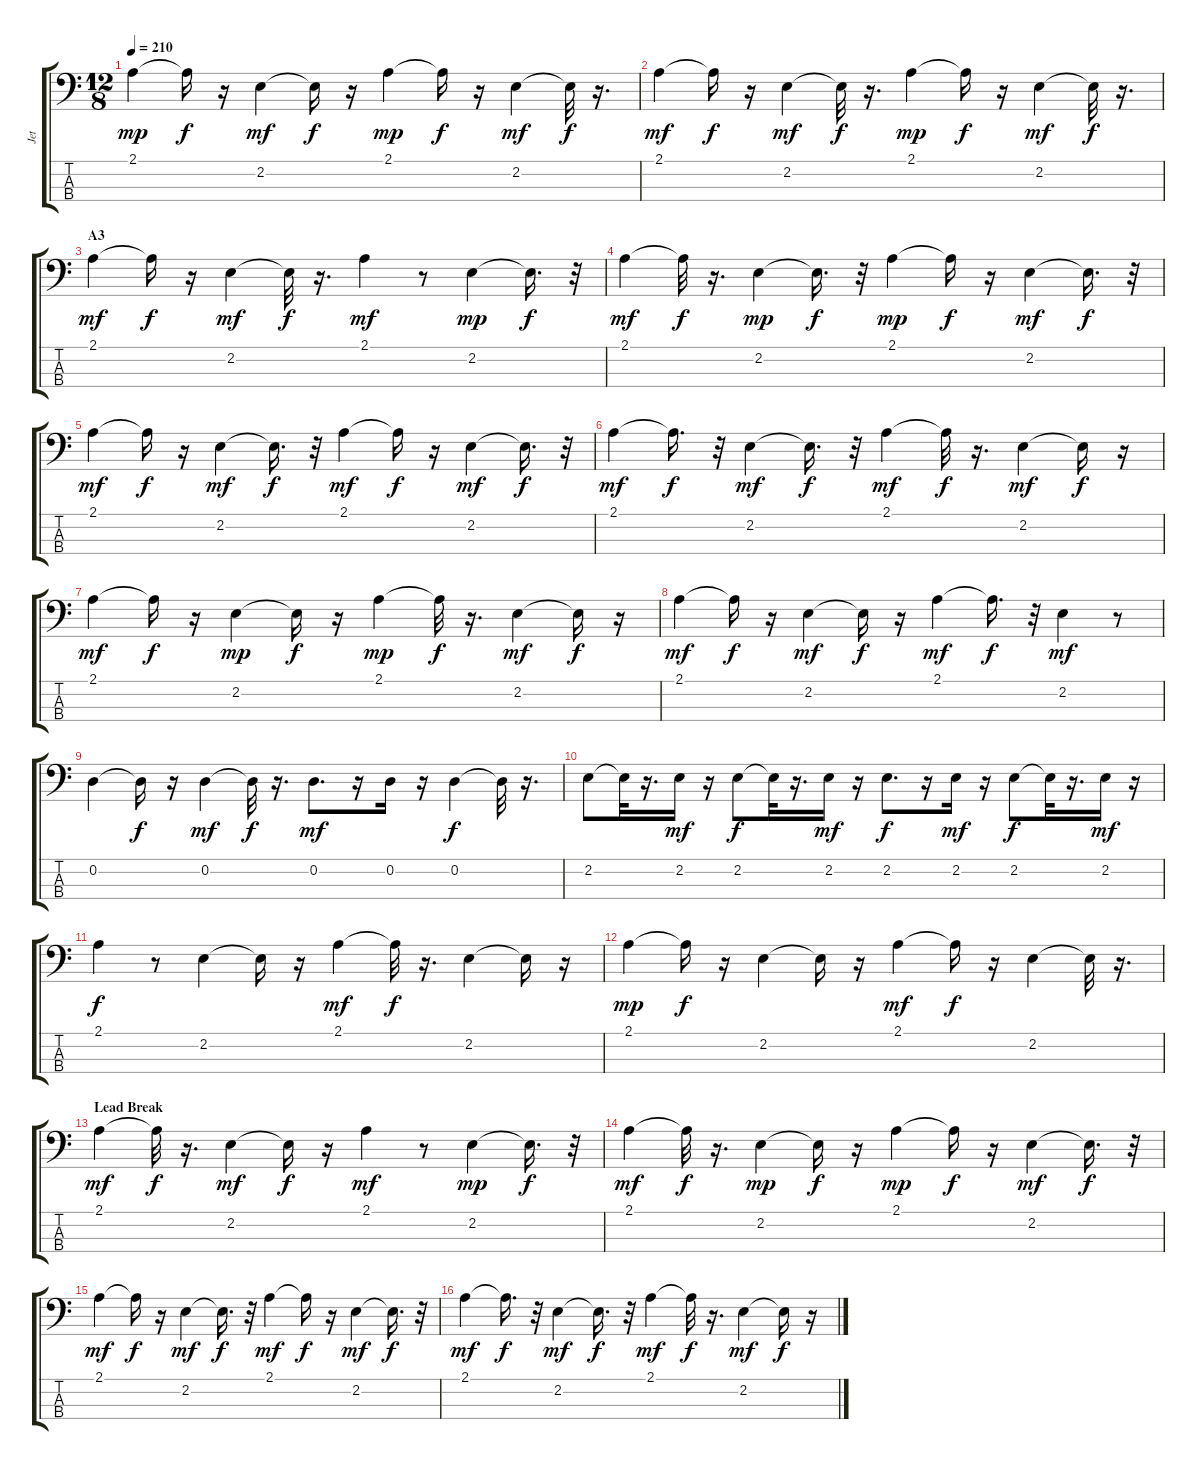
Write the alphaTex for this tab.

\track ("Jet" "Jet") {instrument electricbassfinger}
\staff {score tabs}
\tuning (G2 D2 A1 E1) {hide}
\ts (12 8)
\tempo 210
\clef f4
\ks c
2.1.4{dy mp} 2.1{t}.16{dy f} r.16 2.2.4{dy mf} 2.2{t}.16{dy f} r.16 2.1.4{dy mp} 2.1{t}.16{dy f} r.16 2.2.4{dy mf} 2.2{t}.32{dy f} r.16{d} |
2.1.4{dy mf} 2.1{t}.16{dy f} r.16 2.2.4{dy mf} 2.2{t}.32{dy f} r.16{d} 2.1.4{dy mp} 2.1{t}.16{dy f} r.16 2.2.4{dy mf} 2.2{t}.32{dy f} r.16{d} |
\section ("" "A3")
2.1.4{dy mf} 2.1{t}.16{dy f} r.16 2.2.4{dy mf} 2.2{t}.32{dy f} r.16{d} 2.1.4{dy mf} r.8 2.2.4{dy mp} 2.2{t}.16{d dy f} r.32 |
2.1.4{dy mf} 2.1{t}.32{dy f} r.16{d} 2.2.4{dy mp} 2.2{t}.16{d dy f} r.32 2.1.4{dy mp} 2.1{t}.16{dy f} r.16 2.2.4{dy mf} 2.2{t}.16{d dy f} r.32 |
2.1.4{dy mf} 2.1{t}.16{dy f} r.16 2.2.4{dy mf} 2.2{t}.16{d dy f} r.32 2.1.4{dy mf} 2.1{t}.16{dy f} r.16 2.2.4{dy mf} 2.2{t}.16{d dy f} r.32 |
2.1.4{dy mf} 2.1{t}.16{d dy f} r.32 2.2.4{dy mf} 2.2{t}.16{d dy f} r.32 2.1.4{dy mf} 2.1{t}.32{dy f} r.16{d} 2.2.4{dy mf} 2.2{t}.16{dy f} r.16 |
2.1.4{dy mf} 2.1{t}.16{dy f} r.16 2.2.4{dy mp} 2.2{t}.16{dy f} r.16 2.1.4{dy mp} 2.1{t}.32{dy f} r.16{d} 2.2.4{dy mf} 2.2{t}.16{dy f} r.16 |
2.1.4{dy mf} 2.1{t}.16{dy f} r.16 2.2.4{dy mf} 2.2{t}.16{dy f} r.16 2.1.4{dy mf} 2.1{t}.16{d dy f} r.32 2.2.4{dy mf} r.8 |
0.2.4 0.2{t}.16{dy f} r.16 0.2.4{dy mf} 0.2{t}.32{dy f} r.16{d} 0.2.8{d dy mf} r.16 0.2.16 r.16 0.2.4{dy f} 0.2{t}.32 r.16{d} |
2.2.8 2.2{t}.32 r.16{d} 2.2.16{dy mf} r.16 2.2.8{dy f} 2.2{t}.32 r.16{d} 2.2.16{dy mf} r.16 2.2.8{d dy f} r.16 2.2.16{dy mf} r.16 2.2.8{dy f} 2.2{t}.32 r.16{d} 2.2.16{dy mf} r.16 |
2.1.4{dy f} r.8 2.2.4 2.2{t}.16 r.16 2.1.4{dy mf} 2.1{t}.32{dy f} r.16{d} 2.2.4 2.2{t}.16 r.16 |
2.1.4{dy mp} 2.1{t}.16{dy f} r.16 2.2.4 2.2{t}.16 r.16 2.1.4{dy mf} 2.1{t}.16{dy f} r.16 2.2.4 2.2{t}.32 r.16{d} |
\section ("" "Lead Break")
2.1.4{dy mf} 2.1{t}.32{dy f} r.16{d} 2.2.4{dy mf} 2.2{t}.16{dy f} r.16 2.1.4{dy mf} r.8 2.2.4{dy mp} 2.2{t}.16{d dy f} r.32 |
2.1.4{dy mf} 2.1{t}.32{dy f} r.16{d} 2.2.4{dy mp} 2.2{t}.16{dy f} r.16 2.1.4{dy mp} 2.1{t}.16{dy f} r.16 2.2.4{dy mf} 2.2{t}.16{d dy f} r.32 |
2.1.4{dy mf} 2.1{t}.16{dy f} r.16 2.2.4{dy mf} 2.2{t}.16{d dy f} r.32 2.1.4{dy mf} 2.1{t}.16{dy f} r.16 2.2.4{dy mf} 2.2{t}.16{d dy f} r.32 |
2.1.4{dy mf} 2.1{t}.16{d dy f} r.32 2.2.4{dy mf} 2.2{t}.16{d dy f} r.32 2.1.4{dy mf} 2.1{t}.32{dy f} r.16{d} 2.2.4{dy mf} 2.2{t}.16{dy f} r.16
